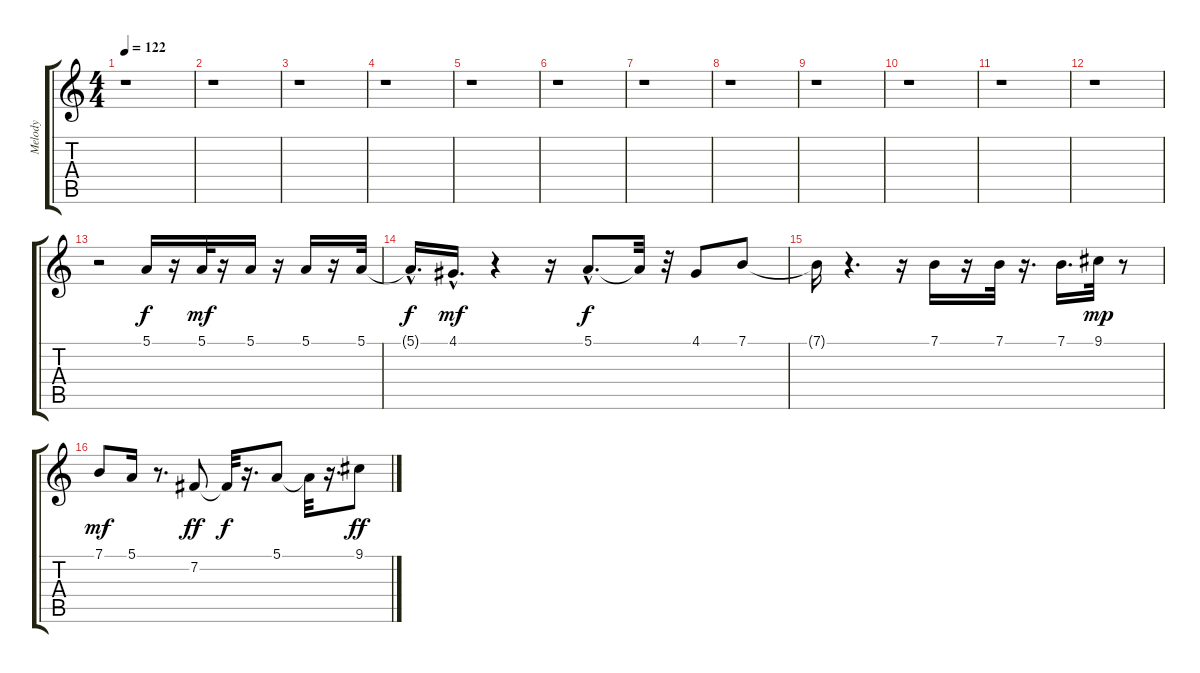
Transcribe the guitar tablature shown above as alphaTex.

\track ("Melody" "Melody") {instrument panflute}
\staff {score tabs}
\tuning (E4 B3 G3 D3 A2 E2) {hide}
\ts (4 4)
\tempo 122
\clef g2
\ks c
r.1{dy f} |
r.1 |
r.1 |
r.1 |
r.1 |
r.1 |
r.1 |
r.1 |
r.1 |
r.1 |
r.1 |
r.1 |
r.2 5.1.16 r.16 5.1.32{dy mf} r.16 5.1.16 r.16 5.1.16 r.16 5.1.32 |
5.1{hac t}.16{d dy f} 4.1{hac}.16{d dy mf} r.4 r.16 5.1{hac}.8{d dy f} 5.1{t}.32 r.32 4.1.8 7.1.8 |
7.1{t}.16 r.4{d} r.16 7.1.16 r.16 7.1.32 r.16{d} 7.1.16{d} 9.1.32{dy mp} r.8 |
7.1.8{dy mf} 5.1.16 r.8{d} 7.2.8{dy ff} 7.2{t}.32{dy f} r.16{d} 5.1.8 5.1{t}.32 r.16{d} 9.1.8{dy ff}
